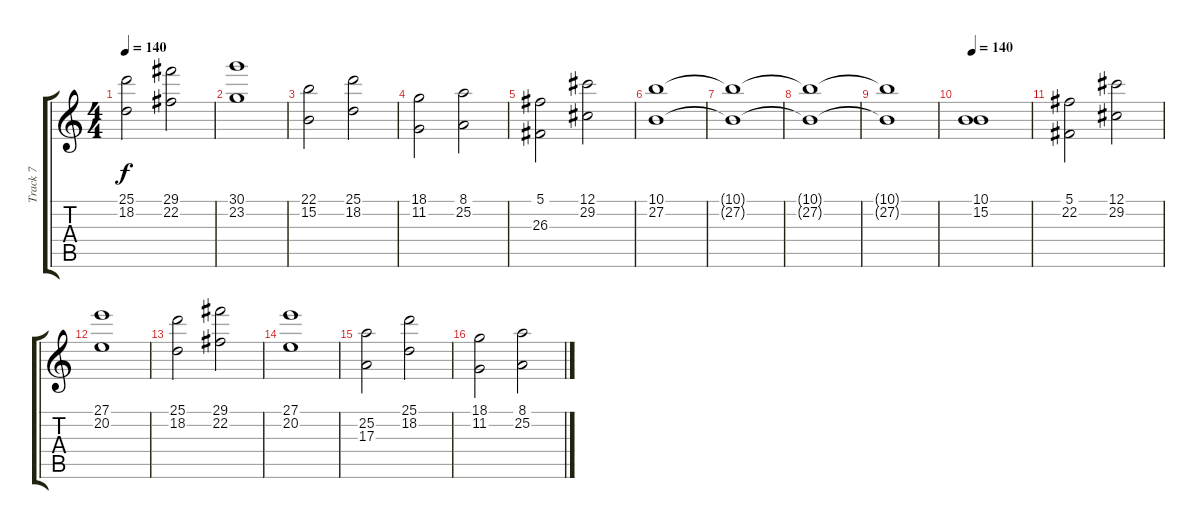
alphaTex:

\track ("Track 7" "Track 7") {instrument stringensemble1}
\staff {score tabs}
\tuning (Db4 Ab3 E3 B2 Gb2 B1) {hide}
\ts (4 4)
\tempo 140
\clef g2
\ks c
(25.1 18.2).2{dy f} (29.1 22.2).2 |
(30.1 23.2).1 |
(22.1 15.2).2 (25.1 18.2).2 |
(18.1 11.2).2 (8.1 25.2).2 |
(5.1 26.3).2 (12.1 29.2).2 |
(10.1 27.2).1{volume 9} |
(10.1{t} 27.2{t}).1 |
(10.1{t} 27.2{t}).1 |
(10.1{t} 27.2{t}).1 |
\tempo 140
(10.1 15.2).1 |
(5.1 22.2).2 (12.1 29.2).2 |
(27.1 20.2).1 |
(25.1 18.2).2 (29.1 22.2).2 |
(27.1 20.2).1 |
(25.2 17.3).2 (25.1 18.2).2 |
(18.1 11.2).2 (8.1 25.2).2
